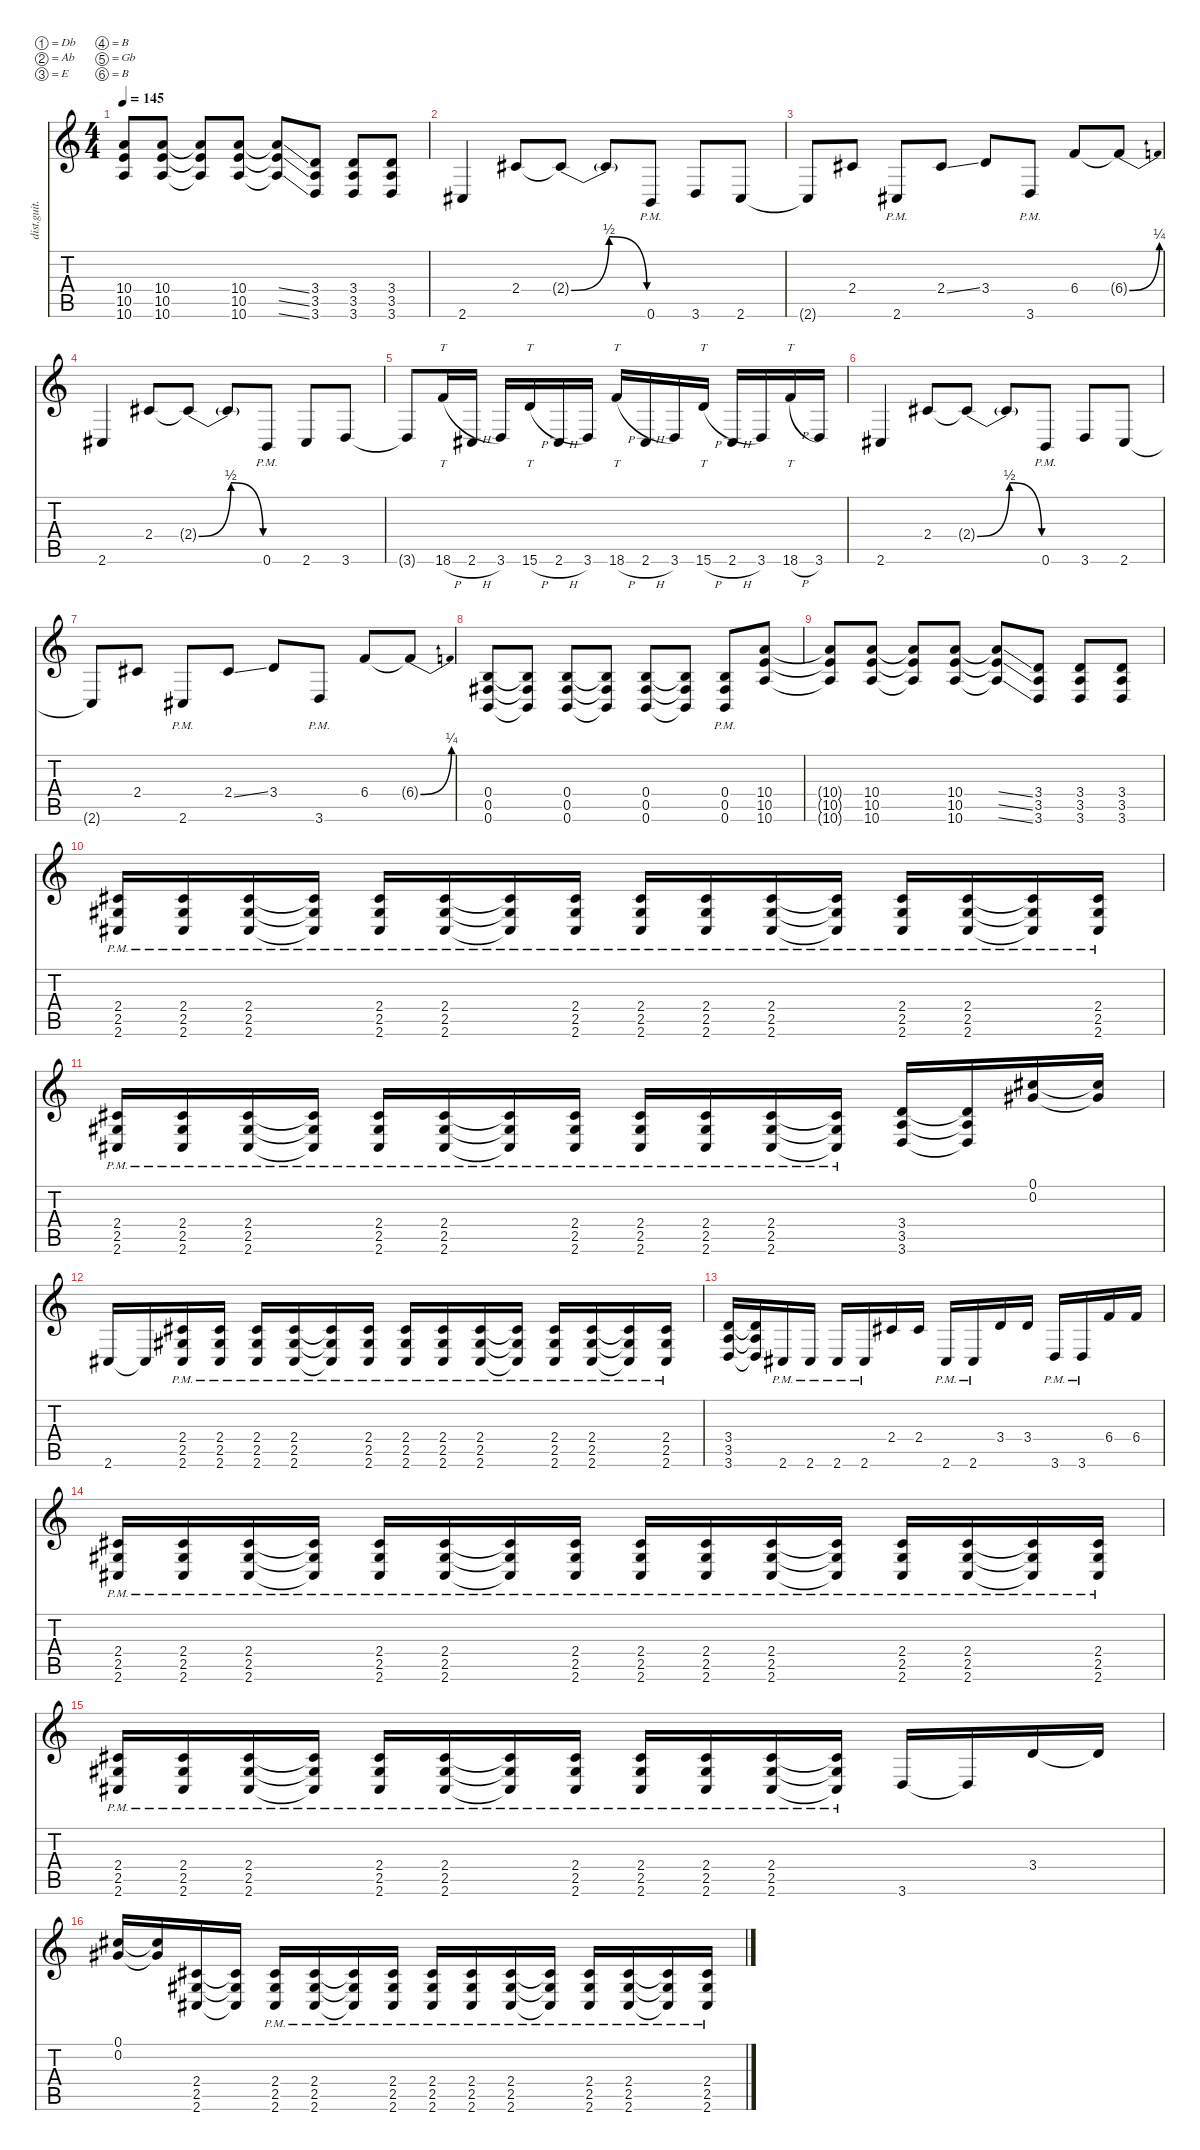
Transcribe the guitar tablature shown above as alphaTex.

\defaultSystemsLayout 4
\hideDynamics
\bracketExtendMode nobrackets
\otherSystemsTrackNameOrientation horizontal
\track ("riff" "dist.guit.") {instrument distortionguitar}
\staff {score tabs}
\tuning (Db4 Ab3 E3 B2 Gb2 B1)
\ts (4 4)
\tempo 145
\clef g2
\ks c
(10.6{t} 10.5{t} 10.4{t}).8{dy mf beam Up} (10.6 10.5 10.4).8{beam Up} (10.6{t} 10.5{t} 10.4{t}).8{beam Up} (10.6 10.5 10.4).8{beam Up} (10.6{ss t} 10.5{ss t} 10.4{ss t}).8{beam Up} (3.6 3.5 3.4).8{beam Up} (3.6 3.4 3.5).8{beam Up} (3.6 3.5 3.4).8{beam Up} |
2.6{acc #}.4{beam Up} 2.4{acc #}.8{beam Up} 2.4{be (bendrelease 0 0 9.6 2 20.4 2 30 0) t acc #}.8{beam Up} 2.4{t acc #}.8{beam Up} 0.6{pm}.8{beam Up} 3.6.8{beam Up} 2.6{acc #}.8{beam Up} |
2.6{t acc #}.8{beam Up} 2.4{acc #}.8{beam Up} 2.6{pm acc #}.8{beam Up} 2.4{ss acc #}.8{beam Up} 3.4.8{beam Up} 3.6{pm}.8{beam Up} 6.4.8{beam Up} 6.4{be (bend 0 0 14.399999999999999 1) t}.8{beam Up} |
2.6{acc #}.4{beam Up} 2.4{acc #}.8{beam Up} 2.4{be (bendrelease 0 0 9.6 2 20.4 2 30 0) t acc #}.8{beam Up} 2.4{t acc #}.8{beam Up} 0.6{pm}.8{beam Up} 2.6{acc #}.8{beam Up} 3.6.8{beam Up} |
3.6{t}.8{beam Up} 18.6{h}.16{tt beam Up} 2.6{h acc #}.16{beam Up} 3.6.16{beam Up} 15.6{h}.16{tt beam Up} 2.6{h acc #}.16{beam Up} 3.6.16{beam Up} 18.6{h}.16{tt beam Up} 2.6{h acc #}.16{beam Up} 3.6.16{beam Up} 15.6{h}.16{tt beam Up} 2.6{h acc #}.16{beam Up} 3.6.16{beam Up} 18.6{h}.16{tt beam Up} 3.6.16{beam Up} |
2.6{acc #}.4{beam Up} 2.4{acc #}.8{beam Up} 2.4{be (bendrelease 0 0 9.6 2 20.4 2 30 0) t acc #}.8{beam Up} 2.4{t acc #}.8{beam Up} 0.6{pm}.8{beam Up} 3.6.8{beam Up} 2.6{acc #}.8{beam Up} |
2.6{t acc #}.8{beam Up} 2.4{acc #}.8{beam Up} 2.6{pm acc #}.8{beam Up} 2.4{ss acc #}.8{beam Up} 3.4.8{beam Up} 3.6{pm}.8{beam Up} 6.4.8{beam Up} 6.4{be (bend 0 0 14.399999999999999 1) t}.8{beam Up} |
(0.6 0.5{acc #} 0.4).8{beam Up} (0.6{t} 0.5{t acc #} 0.4{t}).8{beam Up} (0.6 0.4 0.5{acc #}).8{beam Up} (0.6{t} 0.4{t} 0.5{t acc #}).8{beam Up} (0.6 0.5{acc #} 0.4).8{beam Up} (0.6{t} 0.5{t acc #} 0.4{t}).8{beam Up} (0.6{pm} 0.5{pm acc #} 0.4{pm}).8{beam Up} (10.6 10.5 10.4).8{beam Up} |
(10.6{t} 10.5{t} 10.4{t}).8{beam Up} (10.6 10.5 10.4).8{beam Up} (10.6{t} 10.5{t} 10.4{t}).8{beam Up} (10.6 10.5 10.4).8{beam Up} (10.6{ss t} 10.5{ss t} 10.4{ss t}).8{beam Up} (3.6 3.5 3.4).8{beam Up} (3.6 3.4 3.5).8{beam Up} (3.6 3.5 3.4).8{beam Up} |
(2.6{pm acc #} 2.5{pm acc #} 2.4{pm acc #}).16{beam Up} (2.6{pm acc #} 2.4{pm acc #} 2.5{pm acc #}).16{beam Up} (2.6{pm acc #} 2.5{pm acc #} 2.4{pm acc #}).16{beam Up} (2.6{pm t acc #} 2.5{pm t acc #} 2.4{pm t acc #}).16{beam Up} (2.6{pm acc #} 2.4{pm acc #} 2.5{pm acc #}).16{beam Up} (2.6{pm acc #} 2.5{pm acc #} 2.4{pm acc #}).16{beam Up} (2.6{pm t acc #} 2.5{pm t acc #} 2.4{pm t acc #}).16{beam Up} (2.6{pm acc #} 2.5{pm acc #} 2.4{pm acc #}).16{beam Up} (2.6{pm acc #} 2.5{pm acc #} 2.4{pm acc #}).16{beam Up} (2.6{pm acc #} 2.4{pm acc #} 2.5{pm acc #}).16{beam Up} (2.6{pm acc #} 2.5{pm acc #} 2.4{pm acc #}).16{beam Up} (2.6{pm t acc #} 2.5{pm t acc #} 2.4{pm t acc #}).16{beam Up} (2.6{pm acc #} 2.5{pm acc #} 2.4{pm acc #}).16{beam Up} (2.6{pm acc #} 2.4{pm acc #} 2.5{pm acc #}).16{beam Up} (2.6{pm t acc #} 2.4{pm t acc #} 2.5{pm t acc #}).16{beam Up} (2.6{pm acc #} 2.4{pm acc #} 2.5{pm acc #}).16{beam Up} |
(2.6{pm acc #} 2.5{pm acc #} 2.4{pm acc #}).16{beam Up} (2.6{pm acc #} 2.4{pm acc #} 2.5{pm acc #}).16{beam Up} (2.6{pm acc #} 2.5{pm acc #} 2.4{pm acc #}).16{beam Up} (2.6{pm t acc #} 2.5{pm t acc #} 2.4{pm t acc #}).16{beam Up} (2.6{pm acc #} 2.4{pm acc #} 2.5{pm acc #}).16{beam Up} (2.6{pm acc #} 2.5{pm acc #} 2.4{pm acc #}).16{beam Up} (2.6{pm t acc #} 2.5{pm t acc #} 2.4{pm t acc #}).16{beam Up} (2.6{pm acc #} 2.5{pm acc #} 2.4{pm acc #}).16{beam Up} (2.4{pm acc #} 2.5{pm acc #} 2.6{pm acc #}).16{beam Up} (2.5{pm acc #} 2.6{pm acc #} 2.4{pm acc #}).16{beam Up} (2.4{pm acc #} 2.5{pm acc #} 2.6{pm acc #}).16{beam Up} (2.4{pm t acc #} 2.5{pm t acc #} 2.6{pm t acc #}).16{beam Up} (3.6 3.5 3.4).16{beam Up} (3.6{t} 3.5{t} 3.4{t}).16{beam Up} (0.1{acc #} 0.2{acc #}).16{beam Up} (0.1{t acc #} 0.2{t acc #}).16{beam Up} |
2.6{acc #}.16{beam Up} 2.6{t acc #}.16{beam Up} (2.6{pm acc #} 2.4{pm acc #} 2.5{pm acc #}).16{beam Up} (2.6{pm acc #} 2.5{pm acc #} 2.4{pm acc #}).16{beam Up} (2.6{pm acc #} 2.4{pm acc #} 2.5{pm acc #}).16{beam Up} (2.6{pm acc #} 2.5{pm acc #} 2.4{pm acc #}).16{beam Up} (2.6{pm t acc #} 2.5{pm t acc #} 2.4{pm t acc #}).16{beam Up} (2.6{pm acc #} 2.4{pm acc #} 2.5{pm acc #}).16{beam Up} (2.6{pm acc #} 2.4{pm acc #} 2.5{pm acc #}).16{beam Up} (2.6{pm acc #} 2.4{pm acc #} 2.5{pm acc #}).16{beam Up} (2.6{pm acc #} 2.5{pm acc #} 2.4{pm acc #}).16{beam Up} (2.6{pm t acc #} 2.5{pm t acc #} 2.4{pm t acc #}).16{beam Up} (2.6{pm acc #} 2.4{pm acc #} 2.5{pm acc #}).16{beam Up} (2.6{pm acc #} 2.5{pm acc #} 2.4{pm acc #}).16{beam Up} (2.6{pm t acc #} 2.5{pm t acc #} 2.4{pm t acc #}).16{beam Up} (2.6{pm acc #} 2.5{pm acc #} 2.4{pm acc #}).16{beam Up} |
(3.6 3.5 3.4).16{beam Up} (3.6{t} 3.5{t} 3.4{t}).16{beam Up} 2.6{pm acc #}.16{beam Up} 2.6{pm acc #}.16{beam Up} 2.6{pm acc #}.16{beam Up} 2.6{pm acc #}.16{beam Up} 2.4{acc #}.16{beam Up} 2.4{acc #}.16{beam Up} 2.6{pm acc #}.16{beam Up} 2.6{pm acc #}.16{beam Up} 3.4.16{beam Up} 3.4.16{beam Up} 3.6{pm}.16{beam Up} 3.6{pm}.16{beam Up} 6.4.16{beam Up} 6.4.16{beam Up} |
(2.6{pm acc #} 2.5{pm acc #} 2.4{pm acc #}).16{beam Up} (2.6{pm acc #} 2.4{pm acc #} 2.5{pm acc #}).16{beam Up} (2.6{pm acc #} 2.5{pm acc #} 2.4{pm acc #}).16{beam Up} (2.6{pm t acc #} 2.5{pm t acc #} 2.4{pm t acc #}).16{beam Up} (2.6{pm acc #} 2.4{pm acc #} 2.5{pm acc #}).16{beam Up} (2.6{pm acc #} 2.5{pm acc #} 2.4{pm acc #}).16{beam Up} (2.6{pm t acc #} 2.5{pm t acc #} 2.4{pm t acc #}).16{beam Up} (2.6{pm acc #} 2.5{pm acc #} 2.4{pm acc #}).16{beam Up} (2.6{pm acc #} 2.5{pm acc #} 2.4{pm acc #}).16{beam Up} (2.6{pm acc #} 2.4{pm acc #} 2.5{pm acc #}).16{beam Up} (2.6{pm acc #} 2.5{pm acc #} 2.4{pm acc #}).16{beam Up} (2.6{pm t acc #} 2.5{pm t acc #} 2.4{pm t acc #}).16{beam Up} (2.6{pm acc #} 2.5{pm acc #} 2.4{pm acc #}).16{beam Up} (2.6{pm acc #} 2.4{pm acc #} 2.5{pm acc #}).16{beam Up} (2.6{pm t acc #} 2.4{pm t acc #} 2.5{pm t acc #}).16{beam Up} (2.6{pm acc #} 2.4{pm acc #} 2.5{pm acc #}).16{beam Up} |
(2.6{pm acc #} 2.5{pm acc #} 2.4{pm acc #}).16{beam Up} (2.6{pm acc #} 2.4{pm acc #} 2.5{pm acc #}).16{beam Up} (2.6{pm acc #} 2.5{pm acc #} 2.4{pm acc #}).16{beam Up} (2.6{pm t acc #} 2.5{pm t acc #} 2.4{pm t acc #}).16{beam Up} (2.6{pm acc #} 2.4{pm acc #} 2.5{pm acc #}).16{beam Up} (2.6{pm acc #} 2.5{pm acc #} 2.4{pm acc #}).16{beam Up} (2.6{pm t acc #} 2.5{pm t acc #} 2.4{pm t acc #}).16{beam Up} (2.6{pm acc #} 2.5{pm acc #} 2.4{pm acc #}).16{beam Up} (2.4{pm acc #} 2.5{pm acc #} 2.6{pm acc #}).16{beam Up} (2.5{pm acc #} 2.6{pm acc #} 2.4{pm acc #}).16{beam Up} (2.4{pm acc #} 2.5{pm acc #} 2.6{pm acc #}).16{beam Up} (2.4{pm t acc #} 2.5{pm t acc #} 2.6{pm t acc #}).16{beam Up} 3.6.16{beam Up} 3.6{t}.16{beam Up} 3.4.16{beam Up} 3.4{t}.16{beam Up} |
(0.1{acc #} 0.2{acc #}).16{beam Up} (0.1{t acc #} 0.2{t acc #}).16{beam Up} (2.6{acc #} 2.5{acc #} 2.4{acc #}).16{beam Up} (2.6{t acc #} 2.5{t acc #} 2.4{t acc #}).16{beam Up} (2.6{pm acc #} 2.4{pm acc #} 2.5{pm acc #}).16{beam Up} (2.6{pm acc #} 2.5{pm acc #} 2.4{pm acc #}).16{beam Up} (2.6{pm t acc #} 2.5{pm t acc #} 2.4{pm t acc #}).16{beam Up} (2.6{pm acc #} 2.4{pm acc #} 2.5{pm acc #}).16{beam Up} (2.6{pm acc #} 2.5{pm acc #} 2.4{pm acc #}).16{beam Up} (2.6{pm acc #} 2.4{pm acc #} 2.5{pm acc #}).16{beam Up} (2.6{pm acc #} 2.5{pm acc #} 2.4{pm acc #}).16{beam Up} (2.6{pm t acc #} 2.5{pm t acc #} 2.4{pm t acc #}).16{beam Up} (2.6{pm acc #} 2.4{pm acc #} 2.5{pm acc #}).16{beam Up} (2.6{pm acc #} 2.5{pm acc #} 2.4{pm acc #}).16{beam Up} (2.6{pm t acc #} 2.5{pm t acc #} 2.4{pm t acc #}).16{beam Up} (2.6{pm acc #} 2.5{pm acc #} 2.4{pm acc #}).16{beam Up}
